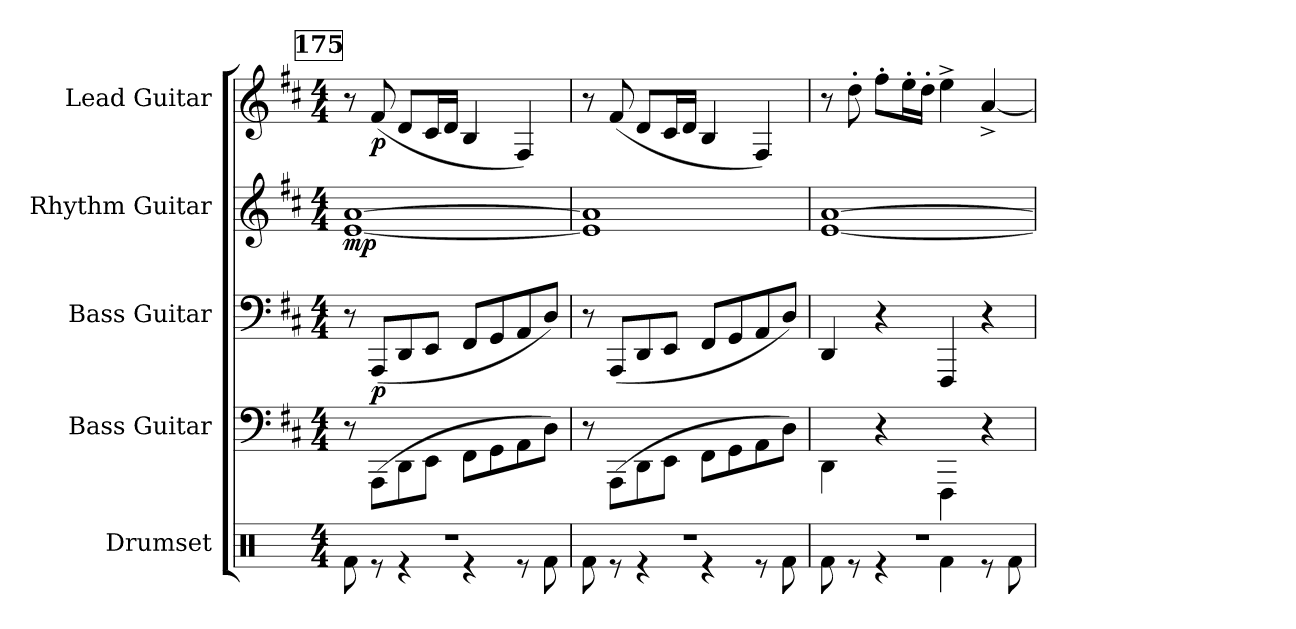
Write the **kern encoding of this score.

**kern	**kern	**kern	**dynam	**kern	**dynam	**kern	**dynam
*part5	*part4	*part3	*part3	*part2	*part2	*part1	*part1
*staff5	*staff4	*staff3	*staff3	*staff2	*staff2	*staff1	*staff1
*I"Drumset	*I"Bass Guitar	*I"Bass Guitar	*	*I"Rhythm Guitar	*	*I"Lead Guitar	*
*I'Drs.	*I'Bass	*I'Bass	*	*I'Rt.	*	*I'Ld.	*
*clefX	*	*clefF4	*	*clefG2	*	*clefG2	*
*k[]	*k[f#c#]	*k[f#c#]	*	*k[f#c#]	*	*k[f#c#]	*
*M4/4	*M4/4	*M4/4	*	*M4/4	*	*M4/4	*
!!LO:REH:place=s1:a:B:fs=14:t=175
=175	=175	=175	=175	=175	=175	=175	=175
*^	*	*	*	*	*	*	*
!	!	!	!	!	!	!LO:DY:b	!	!
1r	8Rf\	8r	8r	.	[1e [1a	mp	8r	.
!	!	!	!	!LO:DY:b	!	!	!	!LO:DY:b
.	8r	(8AAA\L	(8AAA/L	p	.	.	(8f#/	p
.	4r	8DD\	8DD/	.	.	.	8d/L	.
.	.	8EE\J	8EE/J	.	.	.	16c#/L	.
.	.	.	.	.	.	.	16d/JJ	.
.	4r	8FF#\L	8FF#/L	.	.	.	4B/	.
.	.	8GG\	8GG/	.	.	.	.	.
.	8r	8AA\	8AA/	.	.	.	4F#/)	.
.	8Rf\	8D\J)	8D/J)	.	.	.	.	.
!!LO:PB:g=z
=176	=176	=176	=176	=176	=176	=176	=176	=176
1r	8Rf\	8r	8r	.	1e] 1a]	.	8r	.
.	8r	(8AAA\L	(8AAA/L	.	.	.	(8f#/	.
.	4r	8DD\	8DD/	.	.	.	8d/L	.
.	.	8EE\J	8EE/J	.	.	.	16c#/L	.
.	.	.	.	.	.	.	16d/JJ	.
.	4r	8FF#\L	8FF#/L	.	.	.	4B/	.
.	.	8GG\	8GG/	.	.	.	.	.
.	8r	8AA\	8AA/	.	.	.	4F#/)	.
.	8Rf\	8D\J)	8D/J)	.	.	.	.	.
=177	=177	=177	=177	=177	=177	=177	=177	=177
1r	8Rf\	4DD\	4DD/	.	[1e [1a	.	8r	.
.	8r	.	.	.	.	.	8dd'\	.
.	4r	4r	4r	.	.	.	8ff#'\L	.
.	.	.	.	.	.	.	16ee'\L	.
.	.	.	.	.	.	.	16dd'\JJ	.
.	4Rf\	4FFF#\	4FFF#/	.	.	.	4ee^\	.
.	8r	4r	4r	.	.	.	[4a^/	.
.	8Rf\	.	.	.	.	.	.	.
*v	*v	*	*	*	*	*	*	*
=	=	=	=	=	=	=	=
*-	*-	*-	*-	*-	*-	*-	*-
